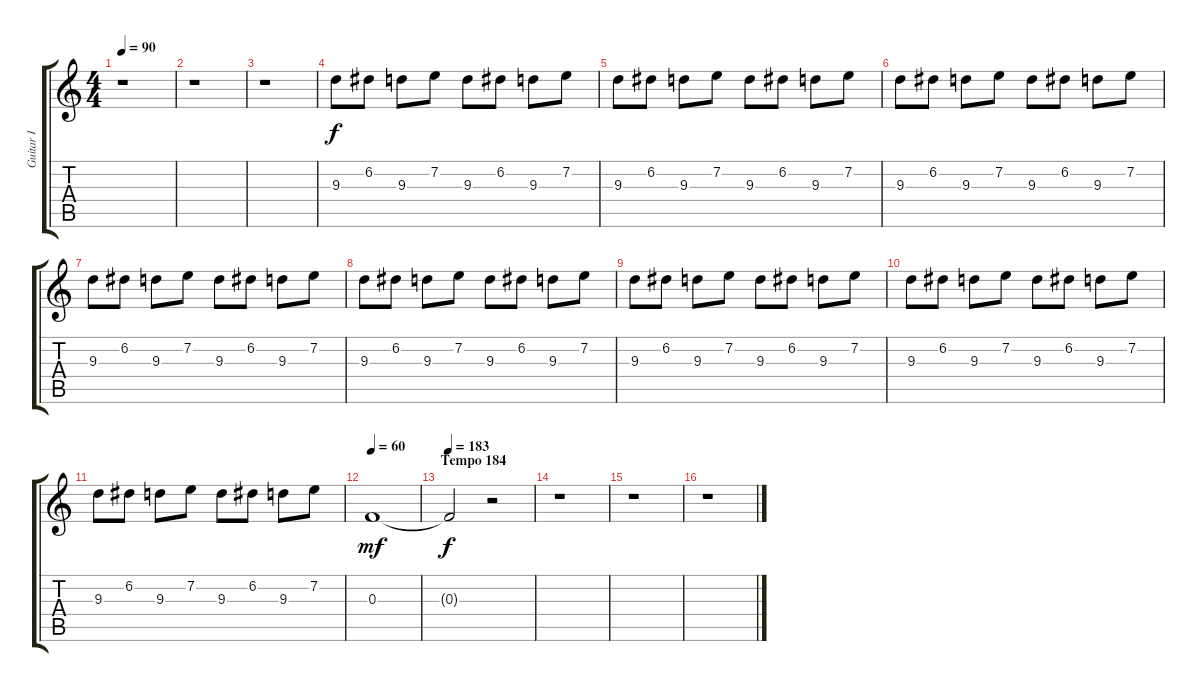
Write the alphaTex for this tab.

\track ("Guitar I" "Guitar I") {instrument electricguitarclean}
\staff {score tabs}
\tuning (D4 A3 F3 C3 G2 D2) {hide}
\ts (4 4)
\tempo 90
\clef g2
\ks c
r.1{dy f} |
r.1 |
r.1 |
9.3.8 6.2.8 9.3.8 7.2.8 9.3.8 6.2.8 9.3.8 7.2.8 |
9.3.8 6.2.8 9.3.8 7.2.8 9.3.8 6.2.8 9.3.8 7.2.8 |
9.3.8 6.2.8 9.3.8 7.2.8 9.3.8 6.2.8 9.3.8 7.2.8 |
9.3.8 6.2.8 9.3.8 7.2.8 9.3.8 6.2.8 9.3.8 7.2.8 |
9.3.8 6.2.8 9.3.8 7.2.8 9.3.8 6.2.8 9.3.8 7.2.8 |
9.3.8 6.2.8 9.3.8 7.2.8 9.3.8 6.2.8 9.3.8 7.2.8 |
9.3.8 6.2.8 9.3.8 7.2.8 9.3.8 6.2.8 9.3.8 7.2.8 |
9.3.8 6.2.8 9.3.8 7.2.8 9.3.8 6.2.8 9.3.8 7.2.8 |
\tempo 60
0.3.1{dy mf} |
\section ("" "Tempo 184")
\tempo 183
0.3{t}.2{dy f} r.2 |
r.1 |
r.1 |
r.1
